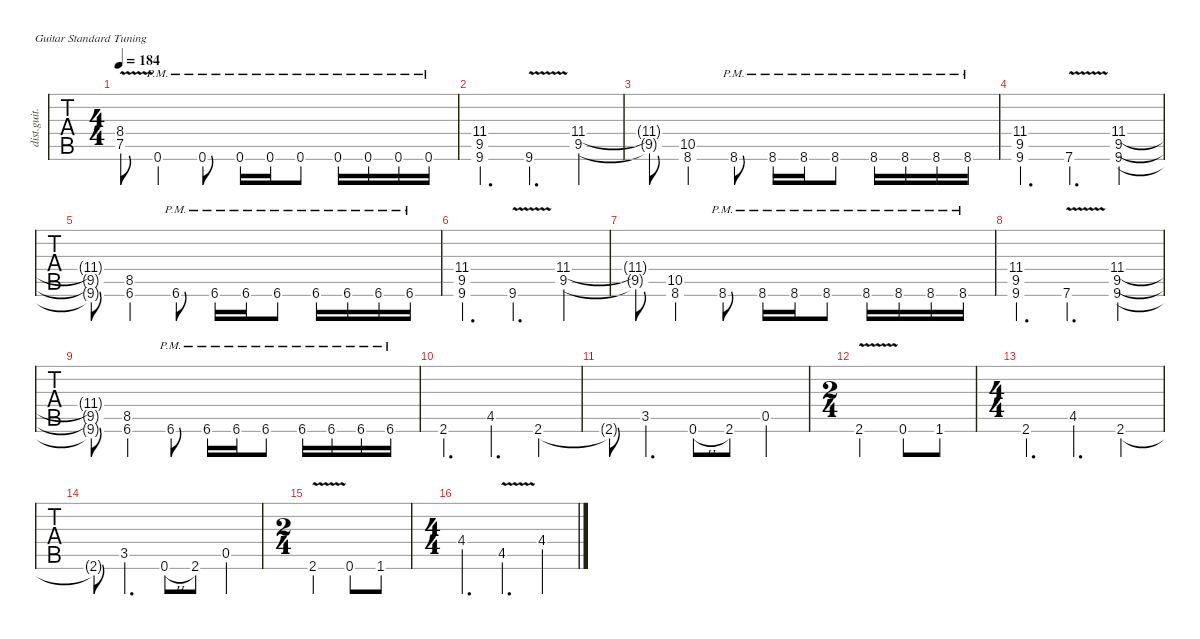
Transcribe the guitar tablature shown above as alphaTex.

\defaultSystemsLayout 4
\hideDynamics
\bracketExtendMode nobrackets
\otherSystemsTrackNameOrientation horizontal
\track ("Rhythm Guitar (James)" "dist.guit.") {defaultSystemsLayout 4 multiBarRest instrument distortionguitar}
\staff {tabs}
\tuning (E4 B3 G3 D3 A2 E2)
\ts (4 4)
\tempo 184
\clef g2
\ks c
(8.4{v t acc #} 7.5{v t}).8{dy mf} 0.6{pm}.4 0.6{pm}.8 0.6{pm}.16 0.6{pm}.16 0.6{pm}.8 0.6{pm}.16 0.6{pm}.16 0.6{pm}.16 0.6{pm}.16 |
(9.5{acc #} 11.4{acc #} 9.6{acc #}).4{d} 9.6{v acc #}.4{d} (9.5{acc #} 11.4{acc #}).4 |
(9.5{t acc #} 11.4{t acc #}).8 (8.6 10.5).4 8.6{pm}.8 8.6{pm}.16 8.6{pm}.16 8.6{pm}.8 8.6{pm}.16 8.6{pm}.16 8.6{pm}.16 8.6{pm}.16 |
(9.5{acc #} 11.4{acc #} 9.6{acc #}).4{d} 7.6{v}.4{d} (9.5{acc #} 11.4{acc #} 9.6{acc #}).4 |
(9.5{t acc #} 11.4{t acc #} 9.6{t acc #}).8 (6.6{acc #} 8.5).4 6.6{pm acc #}.8 6.6{pm acc #}.16 6.6{pm acc #}.16 6.6{pm acc #}.8 6.6{pm acc #}.16 6.6{pm acc #}.16 6.6{pm acc #}.16 6.6{pm acc #}.16 |
(9.5{acc #} 11.4{acc #} 9.6{acc #}).4{d} 9.6{v acc #}.4{d} (9.5{acc #} 11.4{acc #}).4 |
(9.5{t acc #} 11.4{t acc #}).8 (8.6 10.5).4 8.6{pm}.8 8.6{pm}.16 8.6{pm}.16 8.6{pm}.8 8.6{pm}.16 8.6{pm}.16 8.6{pm}.16 8.6{pm}.16 |
(9.5{acc #} 11.4{acc #} 9.6{acc #}).4{d} 7.6{v}.4{d} (9.5{acc #} 11.4{acc #} 9.6{acc #}).4 |
(9.5{t acc #} 11.4{t acc #} 9.6{t acc #}).8 (6.6{acc #} 8.5).4 6.6{pm acc #}.8 6.6{pm acc #}.16 6.6{pm acc #}.16 6.6{pm acc #}.8 6.6{pm acc #}.16 6.6{pm acc #}.16 6.6{pm acc #}.16 6.6{pm acc #}.16 |
2.6{acc #}.4{d} 4.5{acc #}.4{d} 2.6{acc #}.4 |
2.6{t acc #}.8 3.5.4{d} 0.6{h}.8 2.6{acc #}.8 0.5.4 |
\ts (2 4)
\beaming (8 2 2 2 2)
2.6{v acc #}.4 0.6.8 1.6.8 |
\ts (4 4)
\beaming (8 2 2 2 2)
2.6{acc #}.4{d} 4.5{acc #}.4{d} 2.6{acc #}.4 |
2.6{t acc #}.8 3.5.4{d} 0.6{h}.8 2.6{acc #}.8 0.5.4 |
\ts (2 4)
\beaming (8 2 2 2 2)
2.6{v acc #}.4 0.6.8 1.6.8 |
\ts (4 4)
\beaming (8 2 2 2 2)
4.4{acc #}.4{d} 4.5{v acc #}.4{d} 4.4{acc #}.4
